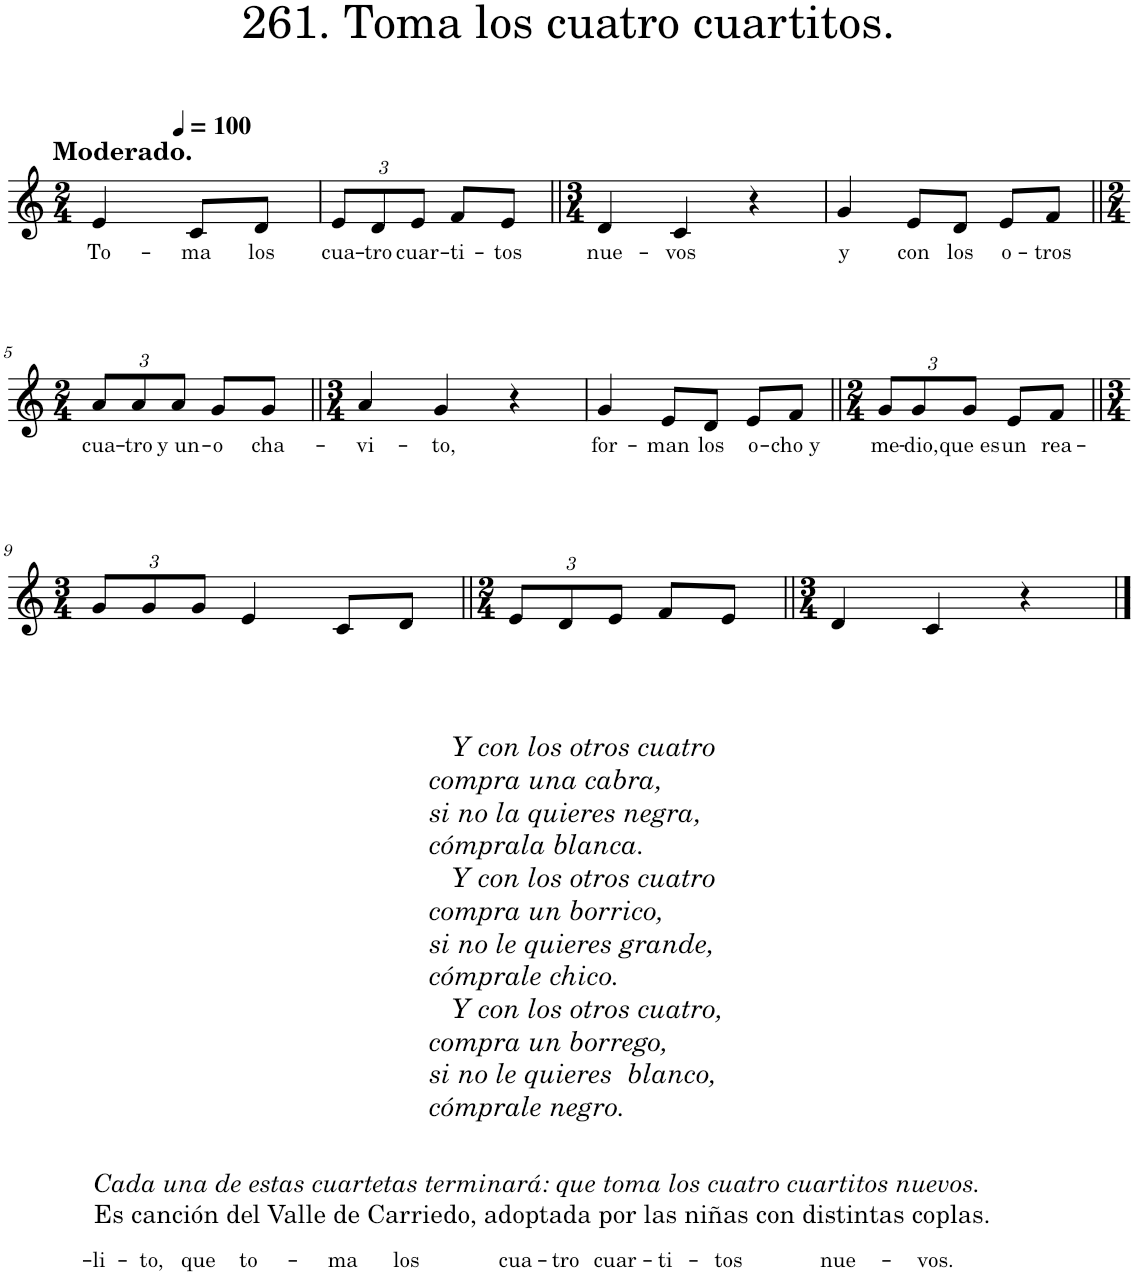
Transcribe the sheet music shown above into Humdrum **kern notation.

**kern	**text
*part1	*part1
*staff1	*staff1
*I"Piano	*
*I'Pno.	*
*clefG2	*
*k[]	*
*M2/4	*
*MM100	*
=1	=1
!LO:TX:a:B:t=Moderado.	!
!	!LO:LY:b
4e/	To-
!	!LO:LY:b
8c/L	-ma
!	!LO:LY:b
8d/J	los
=2	=2
*Xbrackettup	*
!	!LO:LY:b
12e/L	cua-
!	!LO:LY:b
12d/	-tro
!	!LO:LY:b
12e/J	cuar-
!	!LO:LY:b
8f/L	-ti-
!	!LO:LY:b
8e/J	-tos
=3||	=3||
*M3/4	*
!	!LO:LY:b
4d/	nue-
!	!LO:LY:b
4c/	-vos
4r	.
=4	=4
!	!LO:LY:b
4g/	y
!	!LO:LY:b
8e/L	con
!	!LO:LY:b
8d/J	los
!	!LO:LY:b
8e/L	o-
!	!LO:LY:b
8f/J	-tros
!!LO:LB:g=z
=5||	=5||
*M2/4	*
!	!LO:LY:b
12a/L	cua-
!	!LO:LY:b
12a/	-tro
!	!LO:LY:b
12a/J	y un-
!	!LO:LY:b
8g/L	-o
!	!LO:LY:b
8g/J	cha-
=6||	=6||
*M3/4	*
!	!LO:LY:b
4a/	-vi-
!	!LO:LY:b
4g/	-to,
4r	.
=7	=7
!	!LO:LY:b
4g/	for-
!	!LO:LY:b
8e/L	-man
!	!LO:LY:b
8d/J	los
!	!LO:LY:b
8e/L	o-
!	!LO:LY:b
8f/J	-cho y
=8||	=8||
*M2/4	*
!	!LO:LY:b
12g/L	me-
!	!LO:LY:b
12g/	-dio,
!	!LO:LY:b
12g/J	que es
!	!LO:LY:b
8e/L	un
!	!LO:LY:b
8f/J	rea-
!!LO:LB:g=z
=9||	=9||
*M3/4	*
!LO:TX:b:i:t=Y con los otros cuatro	!
!LO:TX:b:t=compra una cabra,	!
!LO:TX:b:t=si no la quieres negra,	!
!LO:TX:b:t=cómprala blanca.	!
!LO:TX:b:t=Y con los otros cuatro	!
!LO:TX:b:t=compra un borrico,	!
!LO:TX:b:t=si no le quieres grande,	!
!LO:TX:b:t=cómprale chico.	!
!LO:TX:b:t=Y con los otros cuatro,	!
!LO:TX:b:t=compra un borrego,	!
!LO:TX:b:t=si no le quieres  blanco,	!
!LO:TX:b:t=cómprale negro.	!
!	!LO:LY:b
12g/L	-li-
!	!LO:LY:b
12g/	-to,
!	!LO:LY:b
12g/J	que
!	!LO:LY:b
4e/	to-
!	!LO:LY:b
8c/L	-ma
!LO:TX:b:i:t=Cada una de estas cuartetas terminará&colon; que toma los cuatro cuartitos nuevos.	!
!LO:TX:b:t=Es canción del Valle de Carriedo, adoptada por las niñas con distintas coplas.	!
!	!LO:LY:b
8d/J	los
=10||	=10||
*M2/4	*
!	!LO:LY:b
12e/L	cua-
!	!LO:LY:b
12d/	-tro
!	!LO:LY:b
12e/J	cuar-
!	!LO:LY:b
8f/L	-ti-
!	!LO:LY:b
8e/J	-tos
=11||	=11||
*M3/4	*
!	!LO:LY:b
4d/	nue-
!	!LO:LY:b
4c/	-vos.
4r	.
==	==
*-	*-
